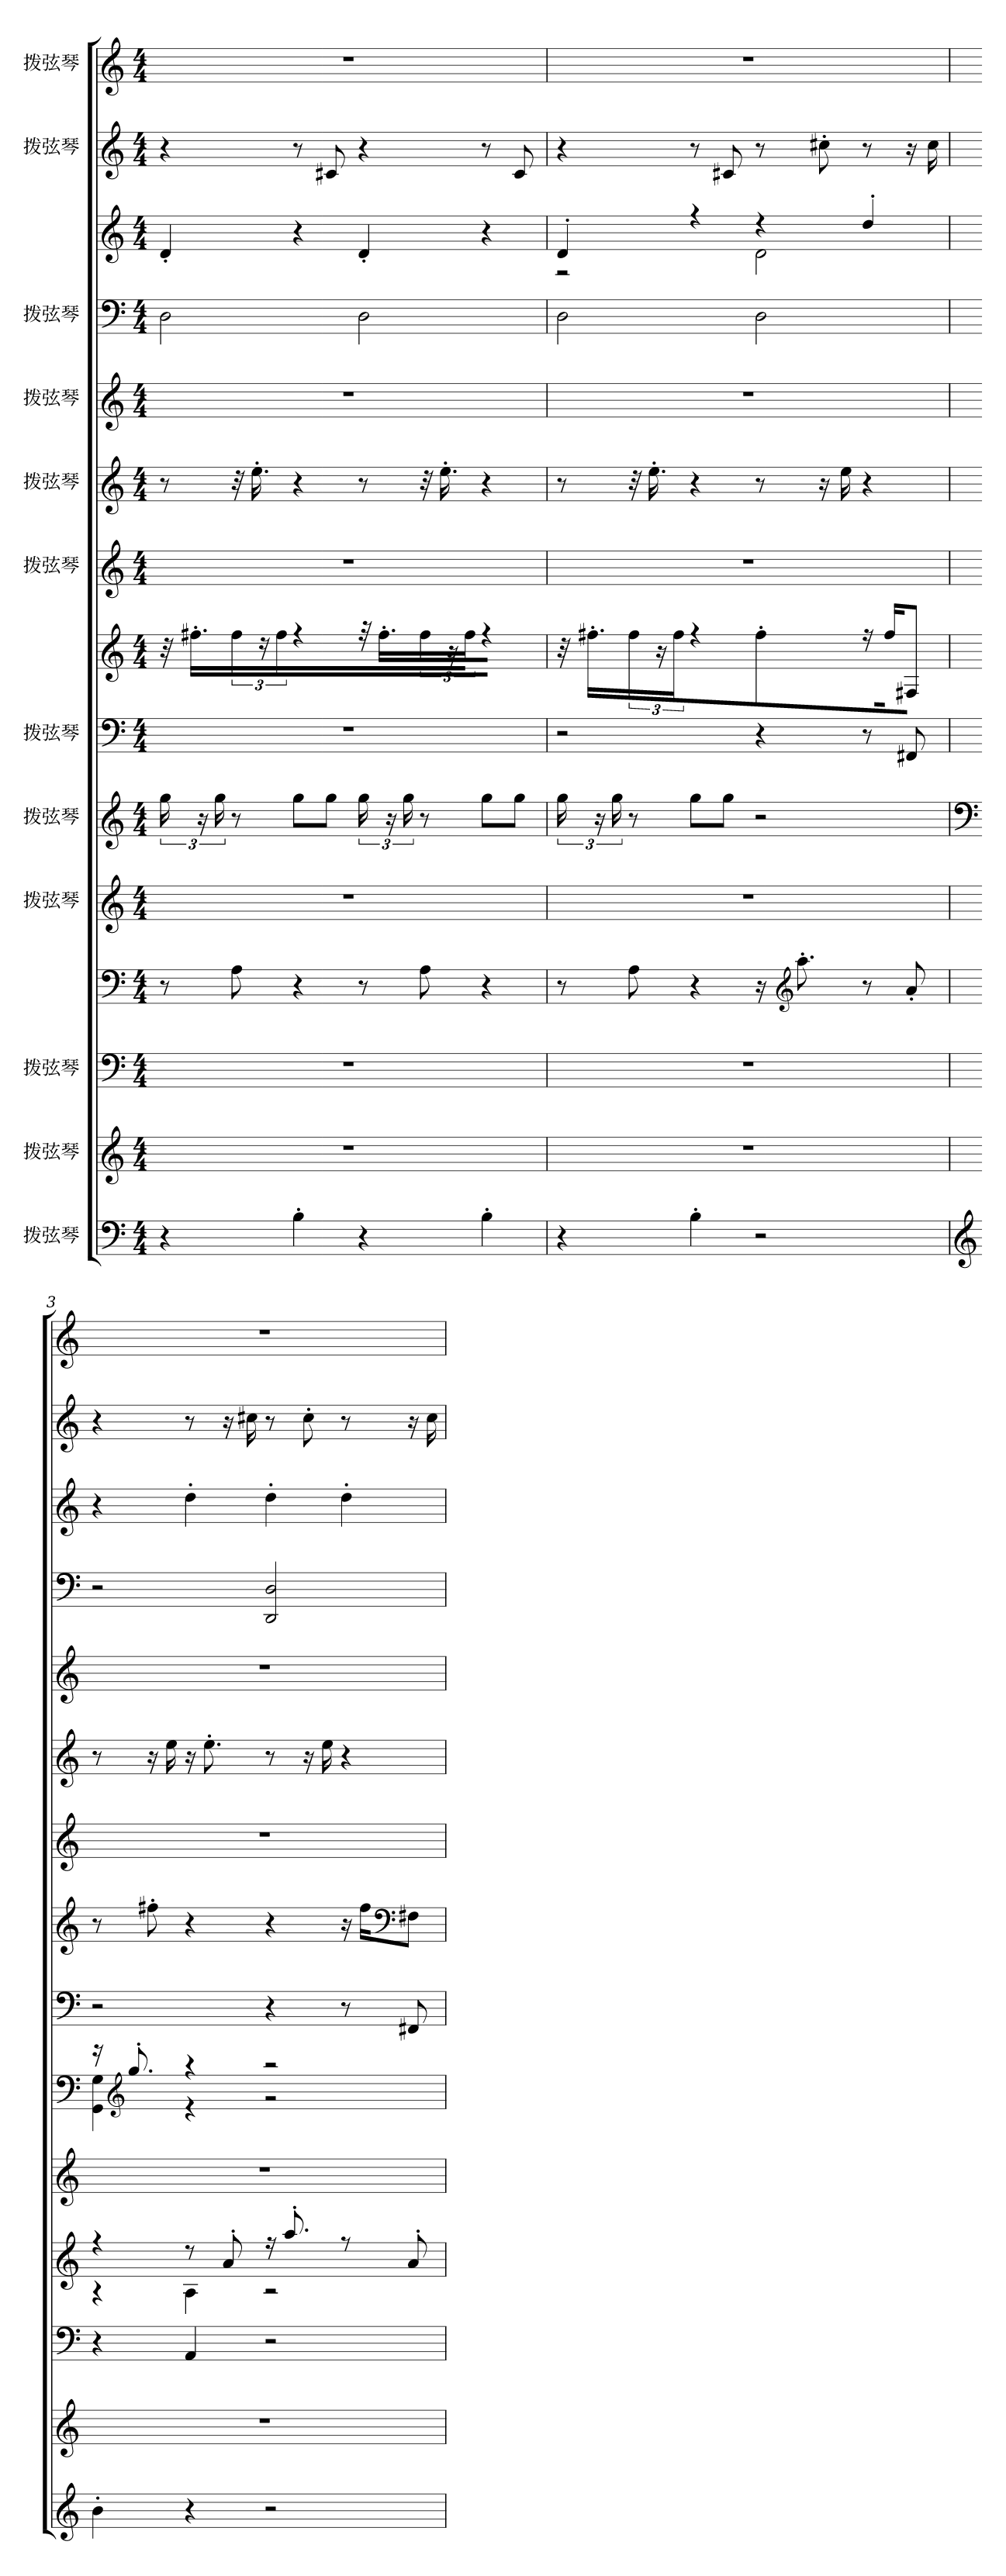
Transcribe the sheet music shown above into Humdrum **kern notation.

**kern	**kern	**kern	**kern	**kern	**kern	**kern	**kern	**kern	**kern	**kern	**kern	**kern	**kern	**kern
*part12	*part11	*part10	*part10	*part9	*part8	*part7	*part7	*part6	*part5	*part4	*part3	*part3	*part2	*part1
*staff15	*staff14	*staff13	*staff12	*staff11	*staff10	*staff9	*staff8	*staff7	*staff6	*staff5	*staff4	*staff3	*staff2	*staff1
*I"拨弦琴	*I"拨弦琴	*I"拨弦琴	*	*I"拨弦琴	*I"拨弦琴	*I"拨弦琴	*	*I"拨弦琴	*I"拨弦琴	*I"拨弦琴	*I"拨弦琴	*	*I"拨弦琴	*I"拨弦琴
*clefF4	*clefG2	*clefF4	*clefF4	*clefG2	*clefG2	*clefF4	*clefG2	*clefG2	*clefG2	*clefG2	*clefF4	*clefG2	*clefG2	*clefG2
*k[]	*k[]	*k[]	*k[]	*k[]	*k[]	*k[]	*k[]	*k[]	*k[]	*k[]	*k[]	*k[]	*k[]	*k[]
*M4/4	*M4/4	*M4/4	*M4/4	*M4/4	*M4/4	*M4/4	*M4/4	*M4/4	*M4/4	*M4/4	*M4/4	*M4/4	*M4/4	*M4/4
*MM105	*MM105	*MM105	*MM105	*MM105	*MM105	*MM105	*MM105	*MM105	*MM105	*MM105	*MM105	*MM105	*MM105	*MM105
=1	=1	=1	=1	=1	=1	=1	=1	=1	=1	=1	=1	=1	=1	=1
4r	1r	1r	8r	1r	24gg\	1r	32r	1r	8r	1r	2D\	4d'/	4r	1r
.	.	.	.	.	.	.	16.ff#X'\LL	.	.	.	.	.	.	.
.	.	.	.	.	24r	.	.	.	.	.	.	.	.	.
.	.	.	.	.	24gg\	.	.	.	.	.	.	.	.	.
.	.	.	8A\	.	8r	.	24ff#\JJ	.	32r	.	.	.	.	.
.	.	.	.	.	.	.	.	.	16.ee'\	.	.	.	.	.
.	.	.	.	.	.	.	24r	.	.	.	.	.	.	.
.	.	.	.	.	.	.	24ff#\	.	.	.	.	.	.	.
4B'\	.	.	4r	.	8gg\L	.	4r	.	4r	.	.	4r	8r	.
.	.	.	.	.	8gg\J	.	.	.	.	.	.	.	8c#X/	.
4r	.	.	8r	.	24gg\	.	32r	.	8r	.	2D\	4d'/	4r	.
.	.	.	.	.	.	.	16.ff#'\LL	.	.	.	.	.	.	.
.	.	.	.	.	24r	.	.	.	.	.	.	.	.	.
.	.	.	.	.	24gg\	.	.	.	.	.	.	.	.	.
.	.	.	8A\	.	8r	.	24ff#\JJ	.	32r	.	.	.	.	.
.	.	.	.	.	.	.	.	.	16.ee'\	.	.	.	.	.
.	.	.	.	.	.	.	24r	.	.	.	.	.	.	.
.	.	.	.	.	.	.	24ff#\	.	.	.	.	.	.	.
4B'\	.	.	4r	.	8gg\L	.	4r	.	4r	.	.	4r	8r	.
.	.	.	.	.	8gg\J	.	.	.	.	.	.	.	8c#/	.
=2	=2	=2	=2	=2	=2	=2	=2	=2	=2	=2	=2	=2	=2	=2
*	*	*	*	*	*	*	*	*	*	*	*	*^	*	*
4r	1r	1r	8r	1r	24gg\	2r	32r	1r	8r	1r	2D\	4d'/	2r	4r	1r
.	.	.	.	.	.	.	16.ff#X'\LL	.	.	.	.	.	.	.	.
.	.	.	.	.	24r	.	.	.	.	.	.	.	.	.	.
.	.	.	.	.	24gg\	.	.	.	.	.	.	.	.	.	.
.	.	.	8A\	.	8r	.	24ff#\JJ	.	32r	.	.	.	.	.	.
.	.	.	.	.	.	.	.	.	16.ee'\	.	.	.	.	.	.
.	.	.	.	.	.	.	24r	.	.	.	.	.	.	.	.
.	.	.	.	.	.	.	24ff#\	.	.	.	.	.	.	.	.
4B'\	.	.	4r	.	8gg\L	.	4r	.	4r	.	.	4r	.	8r	.
.	.	.	.	.	8gg\J	.	.	.	.	.	.	.	.	8c#X/	.
2r	.	.	16r	.	2r	4r	4ff#'\	.	8r	.	2D\	4r	2d\	8r	.
*	*	*	*clefG2	*	*	*	*	*	*	*	*	*	*	*	*
.	.	.	8.aa'\	.	.	.	.	.	.	.	.	.	.	.	.
.	.	.	.	.	.	.	.	.	16r	.	.	.	.	8cc#X'\	.
.	.	.	.	.	.	.	.	.	16ee\	.	.	.	.	.	.
.	.	.	8r	.	.	8r	16r	.	4r	.	.	4dd'/	.	8r	.
.	.	.	.	.	.	.	16ff#/KL	.	.	.	.	.	.	.	.
.	.	.	8a'/	.	.	8FF#X/	8F#X/J	.	.	.	.	.	.	16r	.
.	.	.	.	.	.	.	.	.	.	.	.	.	.	16cc#\	.
*	*	*	*	*	*	*	*	*	*	*	*	*v	*v	*	*
!!LO:PB:g=z
=3	=3	=3	=3	=3	=3	=3	=3	=3	=3	=3	=3	=3	=3	=3
*clefG2	*	*	*	*	*clefF4	*	*	*	*	*	*	*	*	*
*	*	*	*^	*	*^	*	*	*	*	*	*	*	*	*
4b'\	1r	4r	4r	4r	1r	16r	4GG\ 4G\	2r	8r	1r	8r	1r	2r	4r	4r	1r
*	*	*	*	*	*	*clefG2	*	*	*	*	*	*	*	*	*	*
.	.	.	.	.	.	8.gg'/	.	.	.	.	.	.	.	.	.	.
.	.	.	.	.	.	.	.	.	8ff#X'\	.	16r	.	.	.	.	.
.	.	.	.	.	.	.	.	.	.	.	16ee\	.	.	.	.	.
4r	.	4AA/	8r	4A\	.	4r	4r	.	4r	.	16r	.	.	4dd'\	8r	.
.	.	.	.	.	.	.	.	.	.	.	8.ee'\	.	.	.	.	.
.	.	.	8a'/	.	.	.	.	.	.	.	.	.	.	.	16r	.
.	.	.	.	.	.	.	.	.	.	.	.	.	.	.	16cc#X\	.
2r	.	2r	16r	2r	.	2r	2r	4r	4r	.	8r	.	2DD/ 2D/	4dd'\	8r	.
.	.	.	8.aa'/	.	.	.	.	.	.	.	.	.	.	.	.	.
.	.	.	.	.	.	.	.	.	.	.	16r	.	.	.	8cc#'\	.
.	.	.	.	.	.	.	.	.	.	.	16ee\	.	.	.	.	.
.	.	.	8r	.	.	.	.	8r	16r	.	4r	.	.	4dd'\	8r	.
.	.	.	.	.	.	.	.	.	16ff#\KL	.	.	.	.	.	.	.
*	*	*	*	*	*	*	*	*	*clefF4	*	*	*	*	*	*	*
.	.	.	8a'/	.	.	.	.	8FF#X/	8F#X\J	.	.	.	.	.	16r	.
.	.	.	.	.	.	.	.	.	.	.	.	.	.	.	16cc#\	.
*	*	*	*v	*v	*	*v	*v	*	*	*	*	*	*	*	*	*
=	=	=	=	=	=	=	=	=	=	=	=	=	=	=
*-	*-	*-	*-	*-	*-	*-	*-	*-	*-	*-	*-	*-	*-	*-
